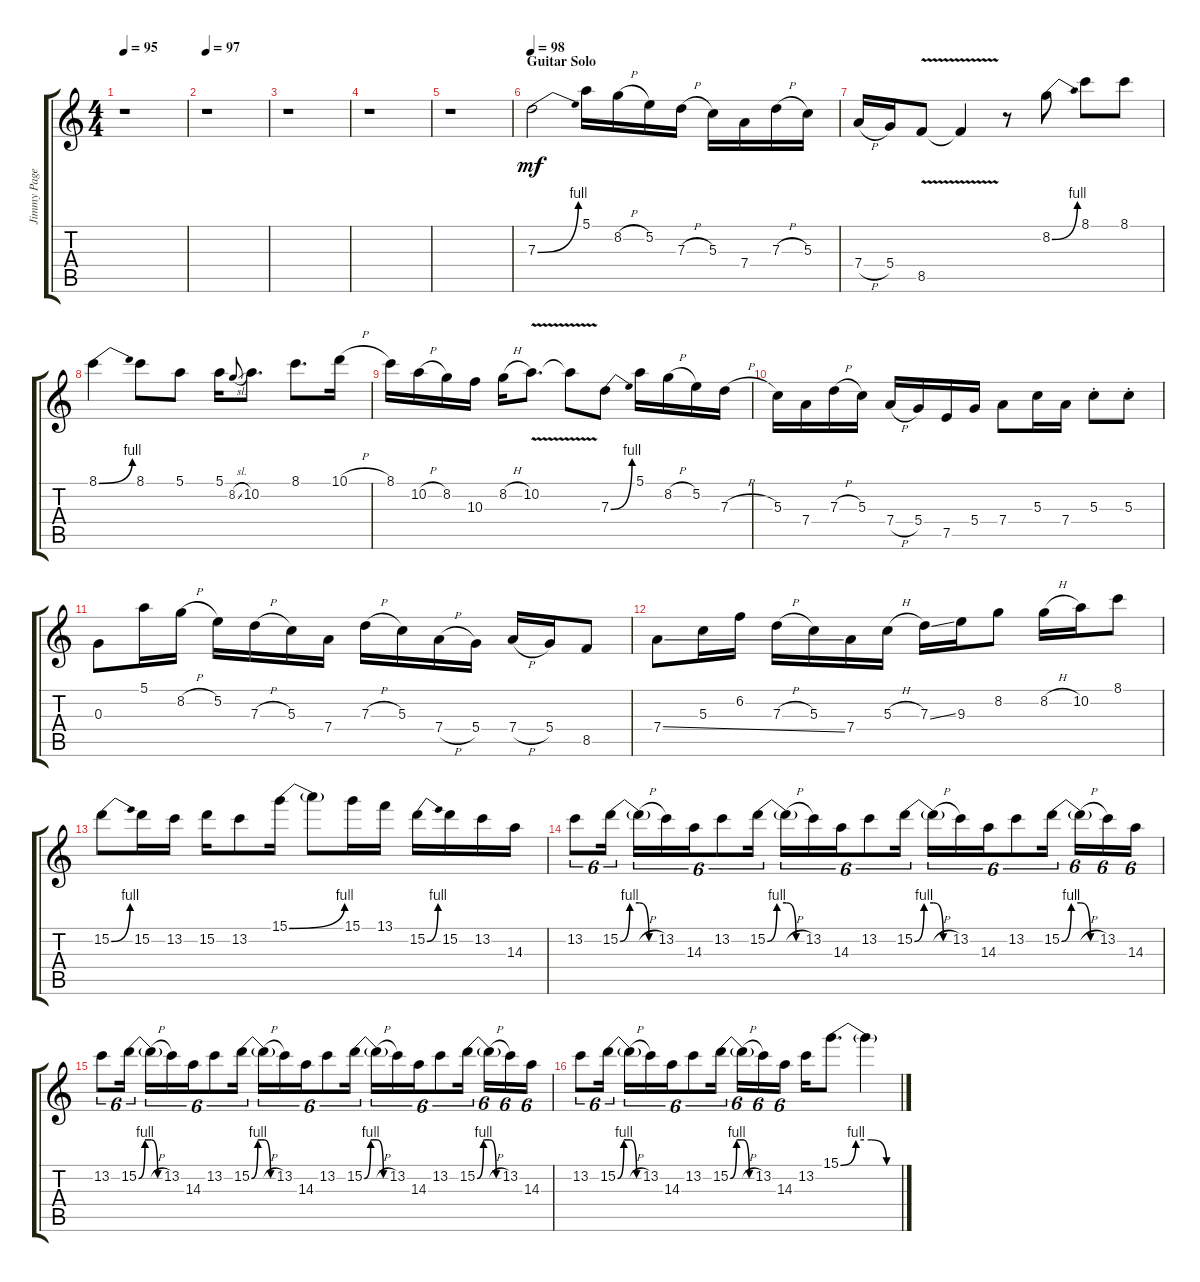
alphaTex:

\track ("Jimmy Page - Lead Guitar" "Jimmy Page") {instrument distortionguitar}
\staff {score tabs}
\tuning (E4 B3 G3 D3 A2 E2) {hide}
\ts (4 4)
\tempo 95
\clef g2
\ks c
r.1{dy mf} |
\tempo 97
r.1 |
r.1 |
r.1 |
r.1 |
\section ("" "Guitar Solo")
\tempo 98
7.3{be (bend 0 0 60 4)}.2 5.1.16 8.2{h}.16 5.2.16 7.3{h}.16 5.3.16 7.4.16 7.3{h}.16 5.3.16 |
7.4{h}.16 5.4.16 8.5{v}.8 8.5{v t}.4 r.8 8.2{be (bend 0 0 60 4)}.8 8.1.8 8.1.8 |
8.1{be (bend 0 0 60 4)}.4 8.1.8 5.1.8 5.1.16 8.2{sl}.8{gr onbeat} 10.2.8{d} 8.1.8{d} 10.1{h}.16 |
8.1.16 10.2{h}.16 8.2.16 10.3.16 8.2{h}.16 10.2{v}.8{d} 10.2{v t}.8 7.3{be (bend 0 0 60 4)}.8 5.1.16 8.2{h}.16 5.2.16 7.3{h}.16 |
5.3.16 7.4.16 7.3{h}.16 5.3.16 7.4{h}.16 5.4.16 7.5.16 5.4.16 7.4.8 5.3.16 7.4.16 5.3{st}.8 5.3{st}.8 |
0.3.8 5.1.16 8.2{h}.16 5.2.16 7.3{h}.16 5.3.16 7.4.16 7.3{h}.16 5.3.16 7.4{h}.16 5.4.16 7.4{h}.16 5.4.16 8.5.8 |
7.4{ss}.8 5.3.16 6.2.16 7.3{h}.16 5.3.16 7.4.16 5.3{h}.16 7.3{ss}.16 9.3.16 8.2.8 8.2{h}.16 10.2.16 8.1.8 |
15.2{be (bend 0 0 60 4)}.8 15.2.16 13.2.16 15.2.16 13.2.8 15.1{be (bend 0 0 60 4)}.16 15.1{t}.8 15.1.16 13.1.16 15.2{be (bend 0 0 60 4)}.16 15.2.16 13.2.16 14.3.16 |
13.2.8{tu (6 4)} 15.2{be (custom 0 0 15 4 30 4 45 0 60 0)}.16{tu (6 4)} 15.2{h t}.16{tu (6 4)} 13.2.16{tu (6 4)} 14.3.16{tu (6 4)} 13.2.8{tu (6 4)} 15.2{be (custom 0 0 15 4 30 4 45 0 60 0)}.16{tu (6 4)} 15.2{h t}.16{tu (6 4)} 13.2.16{tu (6 4)} 14.3.16{tu (6 4)} 13.2.8{tu (6 4)} 15.2{be (custom 0 0 15 4 30 4 45 0 60 0)}.16{tu (6 4)} 15.2{h t}.16{tu (6 4)} 13.2.16{tu (6 4)} 14.3.16{tu (6 4)} 13.2.8{tu (6 4)} 15.2{be (custom 0 0 15 4 30 4 45 0 60 0)}.16{tu (6 4)} 15.2{h t}.16{tu (6 4)} 13.2.16{tu (6 4)} 14.3.16{tu (6 4)} |
13.2.8{tu (6 4)} 15.2{be (custom 0 0 15 4 30 4 45 0 60 0)}.16{tu (6 4)} 15.2{h t}.16{tu (6 4)} 13.2.16{tu (6 4)} 14.3.16{tu (6 4)} 13.2.8{tu (6 4)} 15.2{be (custom 0 0 15 4 30 4 45 0 60 0)}.16{tu (6 4)} 15.2{h t}.16{tu (6 4)} 13.2.16{tu (6 4)} 14.3.16{tu (6 4)} 13.2.8{tu (6 4)} 15.2{be (custom 0 0 15 4 30 4 45 0 60 0)}.16{tu (6 4)} 15.2{h t}.16{tu (6 4)} 13.2.16{tu (6 4)} 14.3.16{tu (6 4)} 13.2.8{tu (6 4)} 15.2{be (custom 0 0 15 4 30 4 45 0 60 0)}.16{tu (6 4)} 15.2{h t}.16{tu (6 4)} 13.2.16{tu (6 4)} 14.3.16{tu (6 4)} |
13.2.8{tu (6 4)} 15.2{be (custom 0 0 15 4 30 4 45 0 60 0)}.16{tu (6 4)} 15.2{h t}.16{tu (6 4)} 13.2.16{tu (6 4)} 14.3.16{tu (6 4)} 13.2.8{tu (6 4)} 15.2{be (custom 0 0 15 4 30 4 45 0 60 0)}.16{tu (6 4)} 15.2{h t}.16{tu (6 4)} 13.2.16{tu (6 4)} 14.3.16{tu (6 4)} 13.2.16 15.1{be (custom 0 0 15 4 30 4 45 0 60 0)}.8{d} 15.1{t}.4
